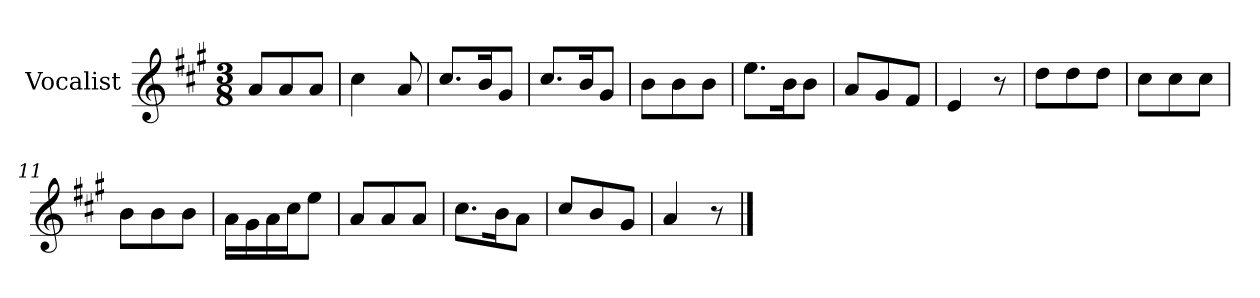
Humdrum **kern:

**kern
*part1
*staff1
*I"Vocalist
*k[f#c#g#]
*A:
*M3/8
=1
8aL
8a
8aJ
=2
4cc#
8a
=3
8.cc#L
16bK
8g#J
=4
8.cc#L
16bK
8g#J
=5
8bL
8b
8bJ
=6
8.eeL
16bK
8bJ
=7
8aL
8g#
8f#J
=8
4e
8r
=9
8ddL
8dd
8ddJ
=10
8cc#L
8cc#
8cc#J
=11
8bL
8b
8bJ
=12
16aLL
16g#
16a
16cc#J
8eeJ
=13
8aL
8a
8aJ
=14
8.cc#L
16bK
8aJ
=15
8cc#L
8b
8g#J
=16
4a
8r
==
*-
